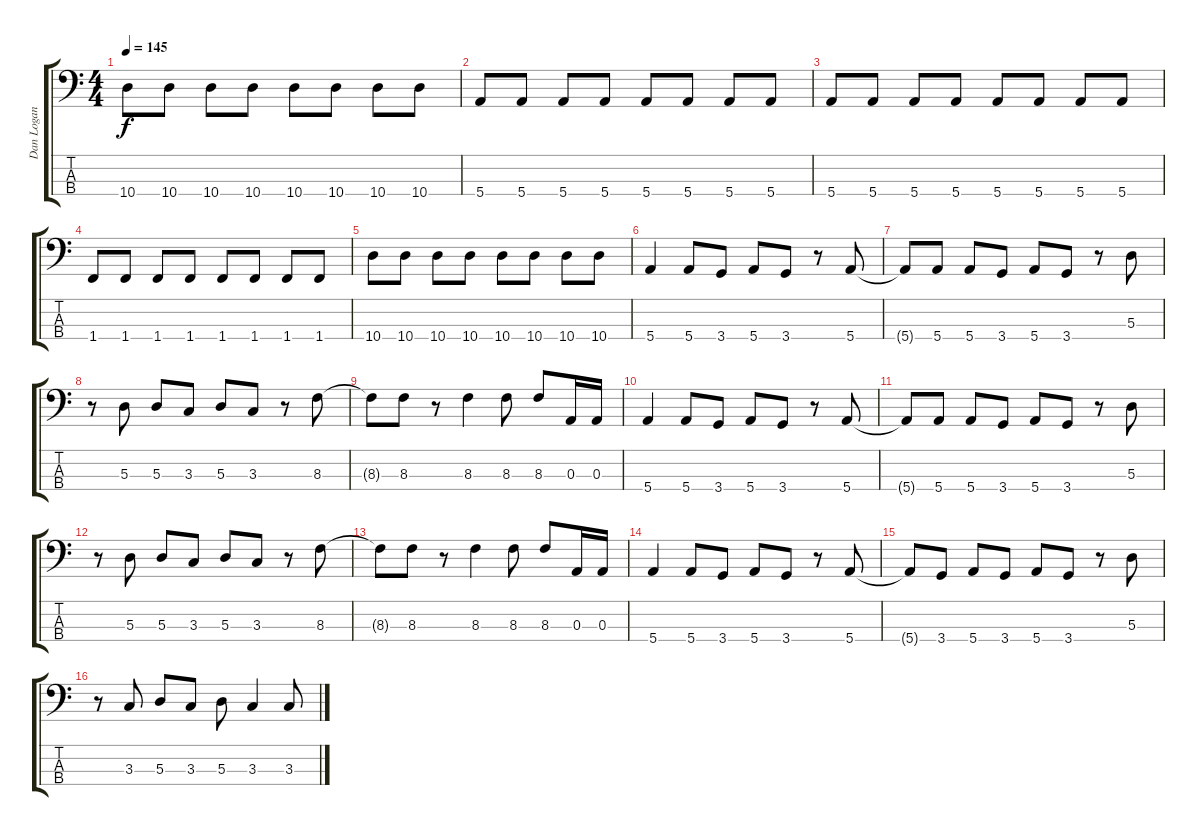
\track ("Dan Logan (Bass)" "Dan Logan ") {instrument electricbassfinger bank 255}
\staff {score tabs}
\tuning (G2 D2 A1 E1) {hide}
\ts (4 4)
\tempo 145
\clef f4
\ks c
10.4.8{dy f} 10.4.8 10.4.8 10.4.8 10.4.8 10.4.8 10.4.8 10.4.8 |
5.4.8 5.4.8 5.4.8 5.4.8 5.4.8 5.4.8 5.4.8 5.4.8 |
5.4.8 5.4.8 5.4.8 5.4.8 5.4.8 5.4.8 5.4.8 5.4.8 |
1.4.8 1.4.8 1.4.8 1.4.8 1.4.8 1.4.8 1.4.8 1.4.8 |
10.4.8 10.4.8 10.4.8 10.4.8 10.4.8 10.4.8 10.4.8 10.4.8 |
5.4.4 5.4.8 3.4.8 5.4.8 3.4.8 r.8 5.4.8 |
5.4{t}.8 5.4.8 5.4.8 3.4.8 5.4.8 3.4.8 r.8 5.3.8 |
r.8 5.3.8 5.3.8 3.3.8 5.3.8 3.3.8 r.8 8.3.8 |
8.3{t}.8 8.3.8 r.8 8.3.4 8.3.8 8.3.8 0.3.16 0.3.16 |
5.4.4 5.4.8 3.4.8 5.4.8 3.4.8 r.8 5.4.8 |
5.4{t}.8 5.4.8 5.4.8 3.4.8 5.4.8 3.4.8 r.8 5.3.8 |
r.8 5.3.8 5.3.8 3.3.8 5.3.8 3.3.8 r.8 8.3.8 |
8.3{t}.8 8.3.8 r.8 8.3.4 8.3.8 8.3.8 0.3.16 0.3.16 |
5.4.4 5.4.8 3.4.8 5.4.8 3.4.8 r.8 5.4.8 |
5.4{t}.8 3.4.8 5.4.8 3.4.8 5.4.8 3.4.8 r.8 5.3.8 |
r.8 3.3.8 5.3.8 3.3.8 5.3.8 3.3.4 3.3.8
